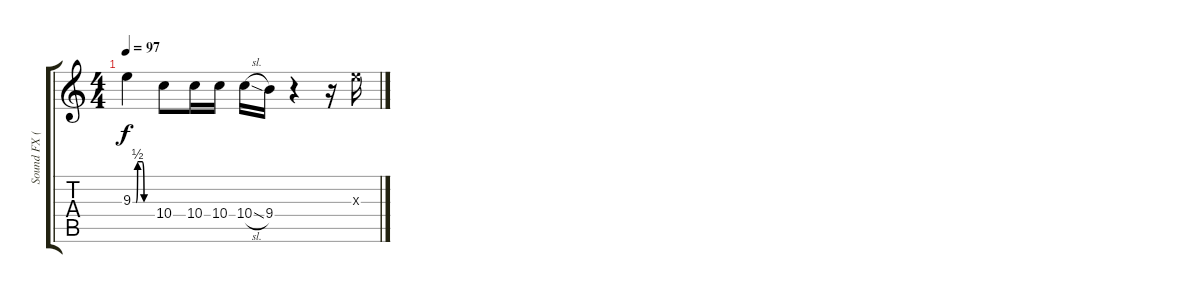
\track ("Sound FX (2)" "Sound FX (") {instrument acousticguitarsteel}
\staff {score tabs}
\tuning (E4 B3 G3 D3 A2 E2) {hide}
\ts (4 4)
\tempo 97
\clef g2
\ks c
9.3{be (custom 0 0 10 0 15 2 29 2 35 0 60 0)}.4{dy f} 10.4.8 10.4.16 10.4.16 10.4{sl}.16 9.4.16 r.4 r.16 9.3{x}.16
